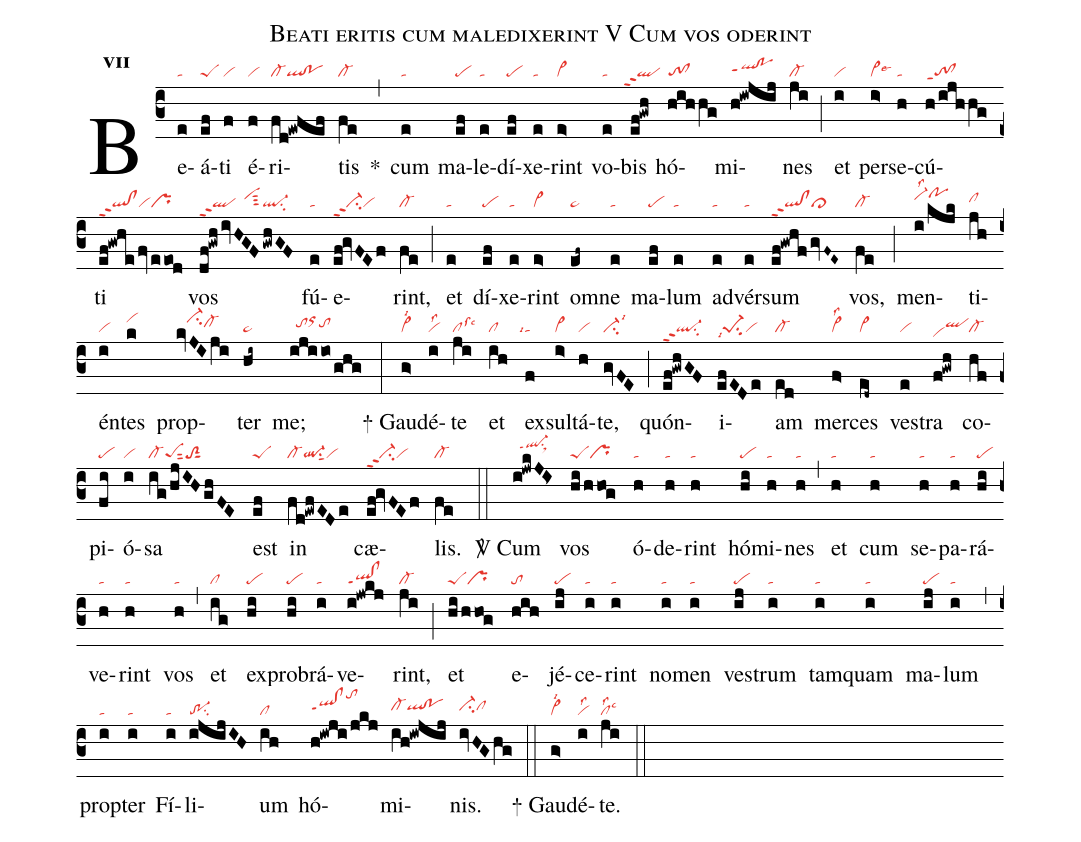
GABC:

name:Beati eritis cum maledixerint V Cum vos oderint;
office-part:re;
mode:7;
nabc-lines:1;
%%
initial-style: 1;
name: Beati eritis cum maledixerint;
mode: 7;
office-part: Responsorium;
annotation: Resp.;
annotation: iv;
nabc-lines: 1;
%%
(c3) Be(e|ta)á(ef|peS)ti(f|vi) é(f|vi)ri(fd!ewfef|cl-ql!po)tis(fe|cl-) <sp>*</sp>(,) cum(e|ta) ma(ef|pe)le(e|ta)dí(ef|pe)xe(e|ta)rint(e>|vi>) vo(e|ta)bis(ef!gwh|``qlppt2) hó(hihhg|to!cl)mi(h!iwjij|qlhh!pohhppt1)nes(ji|cl-) (;) et(i|vi) per(i>|vi>lse6)se(h|ta)cú(h/ijhhg|to!clppt1)ti(ef!gwhe/fv/eeod|ql!clppt2vipr) vos(df!gwh/ivHGF/gwhGF|qlppt2//vihisut3ql-su2) fú(e|ta)e(ef!gvFEf|ci-ppt2vi)rint,(fe|cl-) (;) et(e|ta) dí(ef|pe)xe(e|ta)rint(e>|vi>) om(ef~|pe~)ne(e|ta) ma(ef|pe)lum(e|ta) ad(e|ta)vér(e|ta)sum(ef!gwhf/gvF~E~|ql!clppt2ci~) vos,(fe|cl-) (;) men(i/kjk|vi-hilss2pohj)ti(jh|clhh)én(i|vi)tes(k|vihj) prop(kvJIji|///ci-hjcl-hh)ter(hi~|pe~) me;(ijiio/ghg|//tohhorhjtohh) (:)
<sp>+</sp> Gau(g>|vi>lsi2)dé(i|vilss2)te(ji|cllssc3) et(ih|cl) ex(f|``talsi1)sul(i>|vi>)tá(h|vi)te,(gvFE|ci-lsi3) (;) quón(ef!gwhGF|ql-ppt2su2)i(efEDe|pe-1su2lsi7vi)am(ed|cl-) mer(f>|vi>lss2)ces(ed~|vi>) ves(e|vi)tra(f!gwh|vihdqlhh) co(hf|cl-)pi(fi|pe)ó(i|vi)sa(ig/hjIHghFE|cl-peSsut2toS2sut1) est(ef|peS) in(fd!ewfEDe|cl-ql-su1sut1vi) cæ(ef!gvFEf|ci-ppt2vi)lis.(fe|cl-) (::)

<sp>V/</sp> Cum(i!jwkJI<|//ql-hjppt1su1sux1) vos(hi/hhog|peSpr) ó(h|ta)de(h|ta)rint(h|ta) hó(hi|pe)mi(h|ta)nes(h|ta) (,) et(h|ta) cum(h|ta) se(h|ta)pa(h|ta)rá(hi|pe)ve(h|ta)rint(h|ta) vos(h|ta) (,) et(ig|cl) ex(hi|pe)pro(hi|pe)brá(i|ta)ve(i!jwkj|ql!clppt1)rint,(ji|cl-) (;) et(hi/h/hog|peSpr) e(hih|to)jé(ij|pe)ce(i|ta)rint(i|ta) no(i|ta)men(i|ta) ves(ij|pe)trum(i|ta) tam(i|ta)quam(i|ta) ma(ij|pe)lum(i|ta) (,) prop(i|ta)ter(i|ta) Fí(i|ta)li(ijijIH|tr-1su2)um(ih|cl) hó(h!iwji/jkj|qlhh!clhhppt1tohm)mi(ih!iwjij|cl-hhqlhh!pohh)nis.(ivHGhg|ci-hhclhh) (::)
<sp>+</sp> Gau(g>|vi>lsi2)dé(i|vilss2)te.(ji|cllss2lsc3) (::)
